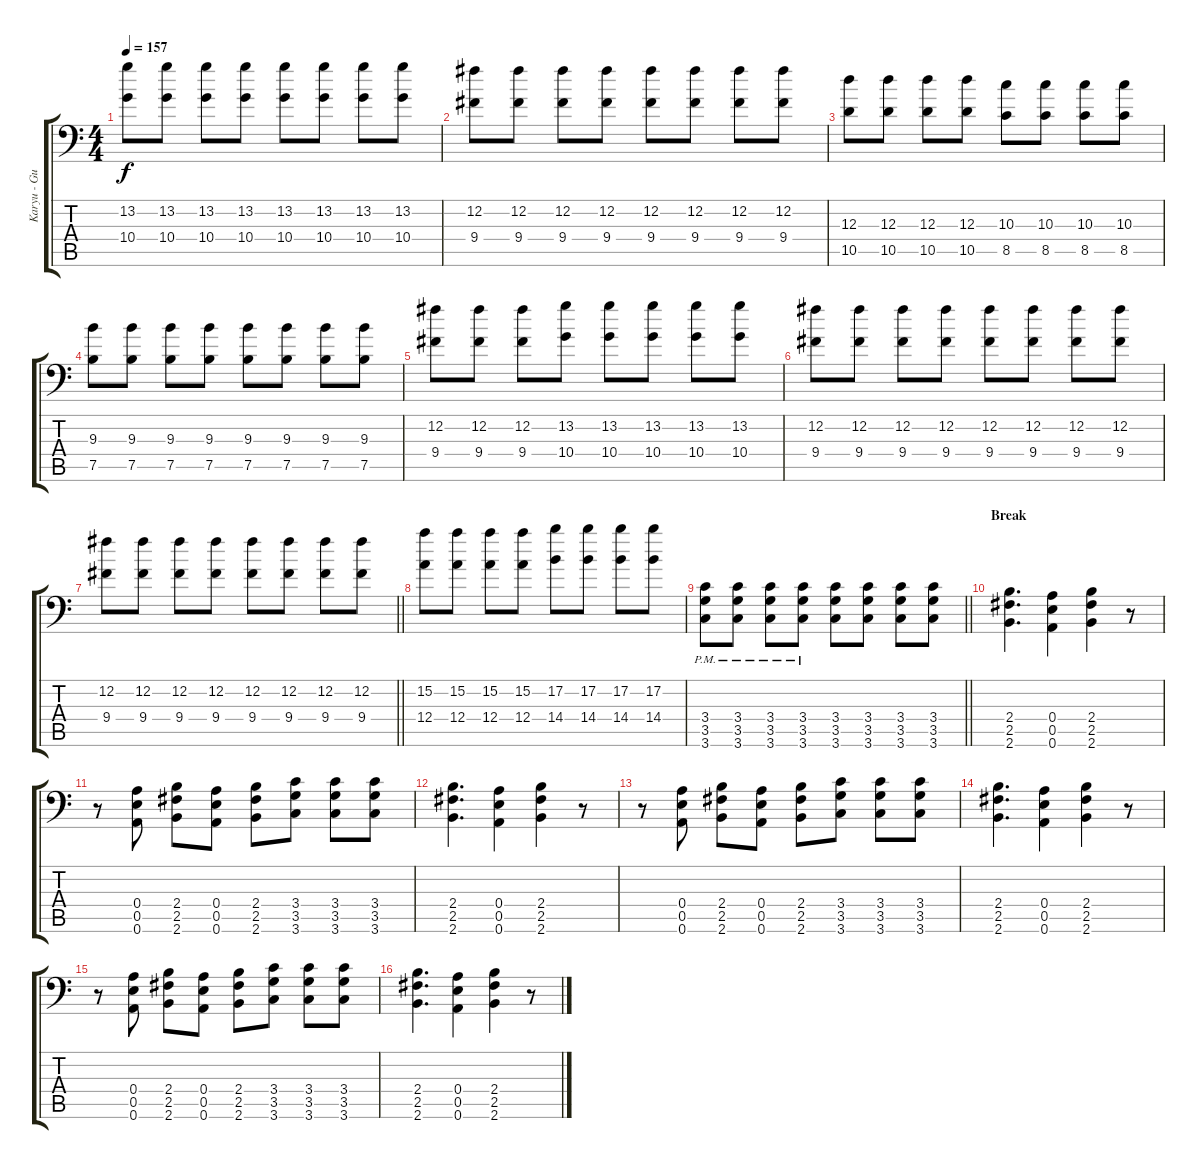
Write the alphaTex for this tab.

\track ("Karyu - Guitar 1" "Karyu - Gu") {instrument distortionguitar}
\staff {score tabs}
\tuning (B3 Gb3 D3 A2 E2 A1) {hide}
\ts (4 4)
\tempo 157
\clef f4
\ks c
(13.2 10.4).8{dy f} (13.2 10.4).8 (13.2 10.4).8 (13.2 10.4).8 (13.2 10.4).8 (13.2 10.4).8 (13.2 10.4).8 (13.2 10.4).8 |
(12.2 9.4).8 (12.2 9.4).8 (12.2 9.4).8 (12.2 9.4).8 (12.2 9.4).8 (12.2 9.4).8 (12.2 9.4).8 (12.2 9.4).8 |
(12.3 10.5).8 (12.3 10.5).8 (12.3 10.5).8 (12.3 10.5).8 (10.3 8.5).8 (10.3 8.5).8 (10.3 8.5).8 (10.3 8.5).8 |
(9.3 7.5).8 (9.3 7.5).8 (9.3 7.5).8 (9.3 7.5).8 (9.3 7.5).8 (9.3 7.5).8 (9.3 7.5).8 (9.3 7.5).8 |
(12.2 9.4).8 (12.2 9.4).8 (12.2 9.4).8 (13.2 10.4).8 (13.2 10.4).8 (13.2 10.4).8 (13.2 10.4).8 (13.2 10.4).8 |
(12.2 9.4).8 (12.2 9.4).8 (12.2 9.4).8 (12.2 9.4).8 (12.2 9.4).8 (12.2 9.4).8 (12.2 9.4).8 (12.2 9.4).8 |
\barLineRight lightlight
(12.2 9.4).8 (12.2 9.4).8 (12.2 9.4).8 (12.2 9.4).8 (12.2 9.4).8 (12.2 9.4).8 (12.2 9.4).8 (12.2 9.4).8 |
(15.2 12.4).8 (15.2 12.4).8 (15.2 12.4).8 (15.2 12.4).8 (17.2 14.4).8 (17.2 14.4).8 (17.2 14.4).8 (17.2 14.4).8 |
\barLineRight lightlight
(3.4{pm} 3.5{pm} 3.6{pm}).8 (3.4{pm} 3.5{pm} 3.6{pm}).8 (3.4{pm} 3.5{pm} 3.6{pm}).8 (3.4{pm} 3.5{pm} 3.6{pm}).8 (3.4 3.5 3.6).8 (3.4 3.5 3.6).8 (3.4 3.5 3.6).8 (3.4 3.5 3.6).8 |
\section ("" "Break")
(2.4 2.5 2.6).4{d} (0.4 0.5 0.6).4 (2.4 2.5 2.6).4 r.8 |
r.8 (0.4 0.5 0.6).8 (2.4 2.5 2.6).8 (0.4 0.5 0.6).8 (2.4 2.5 2.6).8 (3.4 3.5 3.6).8 (3.4 3.5 3.6).8 (3.4 3.5 3.6).8 |
(2.4 2.5 2.6).4{d} (0.4 0.5 0.6).4 (2.4 2.5 2.6).4 r.8 |
r.8 (0.4 0.5 0.6).8 (2.4 2.5 2.6).8 (0.4 0.5 0.6).8 (2.4 2.5 2.6).8 (3.4 3.5 3.6).8 (3.4 3.5 3.6).8 (3.4 3.5 3.6).8 |
(2.4 2.5 2.6).4{d} (0.4 0.5 0.6).4 (2.4 2.5 2.6).4 r.8 |
r.8 (0.4 0.5 0.6).8 (2.4 2.5 2.6).8 (0.4 0.5 0.6).8 (2.4 2.5 2.6).8 (3.4 3.5 3.6).8 (3.4 3.5 3.6).8 (3.4 3.5 3.6).8 |
(2.4 2.5 2.6).4{d} (0.4 0.5 0.6).4 (2.4 2.5 2.6).4 r.8
